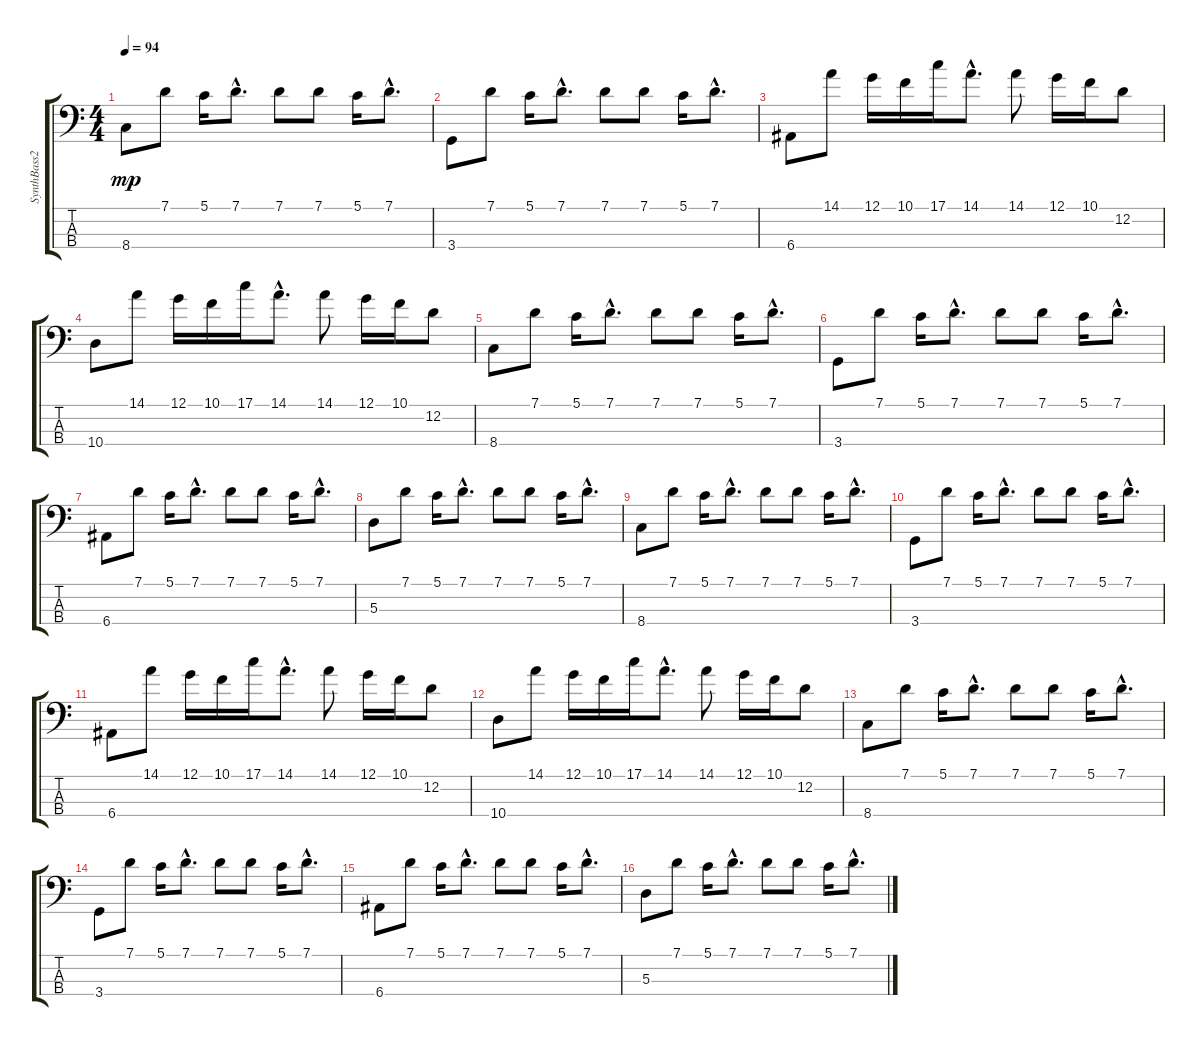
\track ("SynthBass2" "SynthBass2") {instrument synthbass2}
\staff {score tabs}
\tuning (G2 D2 A1 E1) {hide}
\ts (4 4)
\tempo 94
\clef f4
\ks c
8.4.8{dy mp} 7.1.8 5.1.16 7.1{hac}.8{d} 7.1.8 7.1.8 5.1.16 7.1{hac}.8{d} |
3.4.8 7.1.8 5.1.16 7.1{hac}.8{d} 7.1.8 7.1.8 5.1.16 7.1{hac}.8{d} |
6.4.8 14.1.8 12.1.16 10.1.16 17.1.16 14.1{hac}.8{d} 14.1.8 12.1.16 10.1.16 12.2.8 |
10.4.8 14.1.8 12.1.16 10.1.16 17.1.16 14.1{hac}.8{d} 14.1.8 12.1.16 10.1.16 12.2.8 |
8.4.8 7.1.8 5.1.16 7.1{hac}.8{d} 7.1.8 7.1.8 5.1.16 7.1{hac}.8{d} |
3.4.8 7.1.8 5.1.16 7.1{hac}.8{d} 7.1.8 7.1.8 5.1.16 7.1{hac}.8{d} |
6.4.8 7.1.8 5.1.16 7.1{hac}.8{d} 7.1.8 7.1.8 5.1.16 7.1{hac}.8{d} |
5.3.8 7.1.8 5.1.16 7.1{hac}.8{d} 7.1.8 7.1.8 5.1.16 7.1{hac}.8{d} |
8.4.8 7.1.8 5.1.16 7.1{hac}.8{d} 7.1.8 7.1.8 5.1.16 7.1{hac}.8{d} |
3.4.8 7.1.8 5.1.16 7.1{hac}.8{d} 7.1.8 7.1.8 5.1.16 7.1{hac}.8{d} |
6.4.8 14.1.8 12.1.16 10.1.16 17.1.16 14.1{hac}.8{d} 14.1.8 12.1.16 10.1.16 12.2.8 |
10.4.8 14.1.8 12.1.16 10.1.16 17.1.16 14.1{hac}.8{d} 14.1.8 12.1.16 10.1.16 12.2.8 |
8.4.8 7.1.8 5.1.16 7.1{hac}.8{d} 7.1.8 7.1.8 5.1.16 7.1{hac}.8{d} |
3.4.8 7.1.8 5.1.16 7.1{hac}.8{d} 7.1.8 7.1.8 5.1.16 7.1{hac}.8{d} |
6.4.8 7.1.8 5.1.16 7.1{hac}.8{d} 7.1.8 7.1.8 5.1.16 7.1{hac}.8{d} |
5.3.8 7.1.8 5.1.16 7.1{hac}.8{d} 7.1.8 7.1.8 5.1.16 7.1{hac}.8{d}
